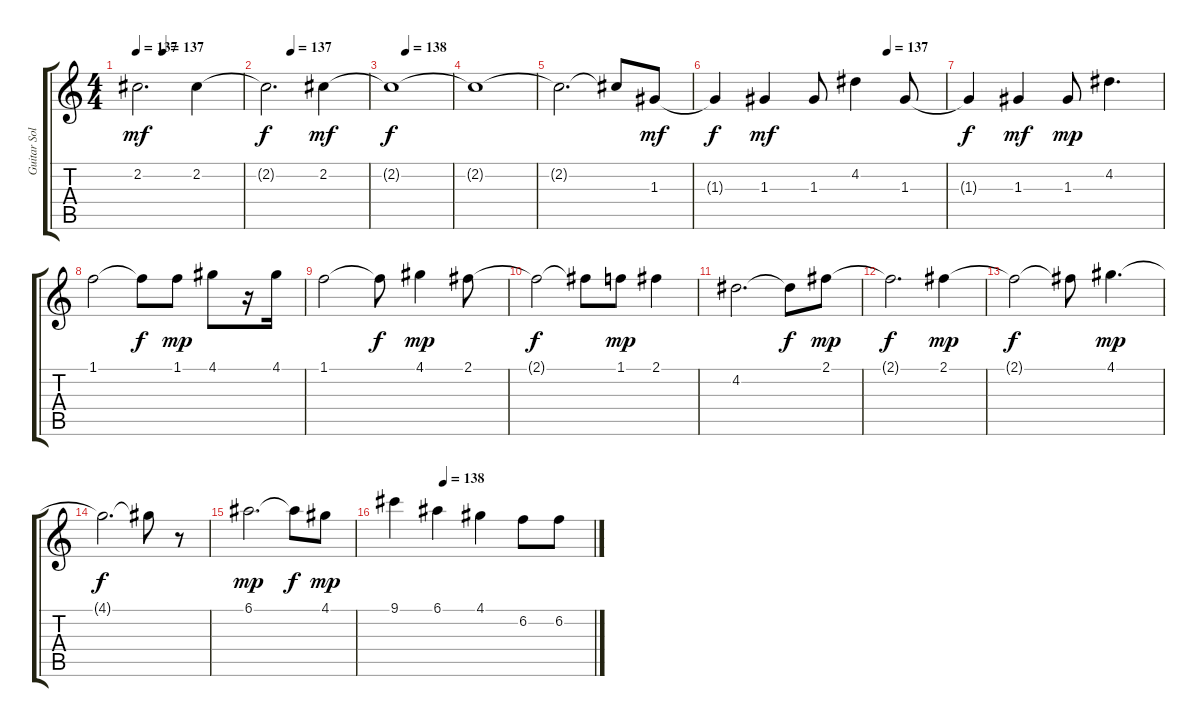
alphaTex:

\track ("Guitar Solo R" "Guitar Sol") {instrument distortionguitar}
\staff {score tabs}
\tuning (E4 B3 G3 D3 A2 E2) {hide}
\ts (4 4)
\tempo 137
\tempo (137 0.25)
\clef g2
\ks c
2.2.2{d dy mf} 2.2.4 |
\tempo (137 0.25)
2.2{t}.2{d dy f} 2.2.4{dy mf} |
\tempo (138 0.25)
2.2{t}.1{dy f} |
2.2{t}.1 |
2.2{t}.2{d} 2.2{t}.8 1.3.8{dy mf} |
\tempo (137 0.75)
1.3{t}.4{dy f} 1.3.4{dy mf} 1.3.8 4.2.4 1.3.8 |
1.3{t}.4{dy f} 1.3.4{dy mf} 1.3.8{dy mp} 4.2.4{d} |
1.1.2 1.1{t}.8{dy f} 1.1.8{dy mp} 4.1.8 r.16 4.1.16 |
1.1.2 1.1{t}.8{dy f} 4.1.4{dy mp} 2.1.8 |
2.1{t}.2{dy f} 2.1{t}.8 1.1.8{dy mp} 2.1.4 |
4.2.2{d} 4.2{t}.8{dy f} 2.1.8{dy mp} |
2.1{t}.2{d dy f} 2.1.4{dy mp} |
2.1{t}.2{dy f} 2.1{t}.8 4.1.4{d dy mp} |
4.1{t}.2{d dy f} 4.1{t}.8 r.8 |
6.1.2{d dy mp} 6.1{t}.8{dy f} 4.1.8{dy mp} |
\tempo (138 0.25)
9.1.4 6.1.4 4.1.4 6.2.8 6.2.8
